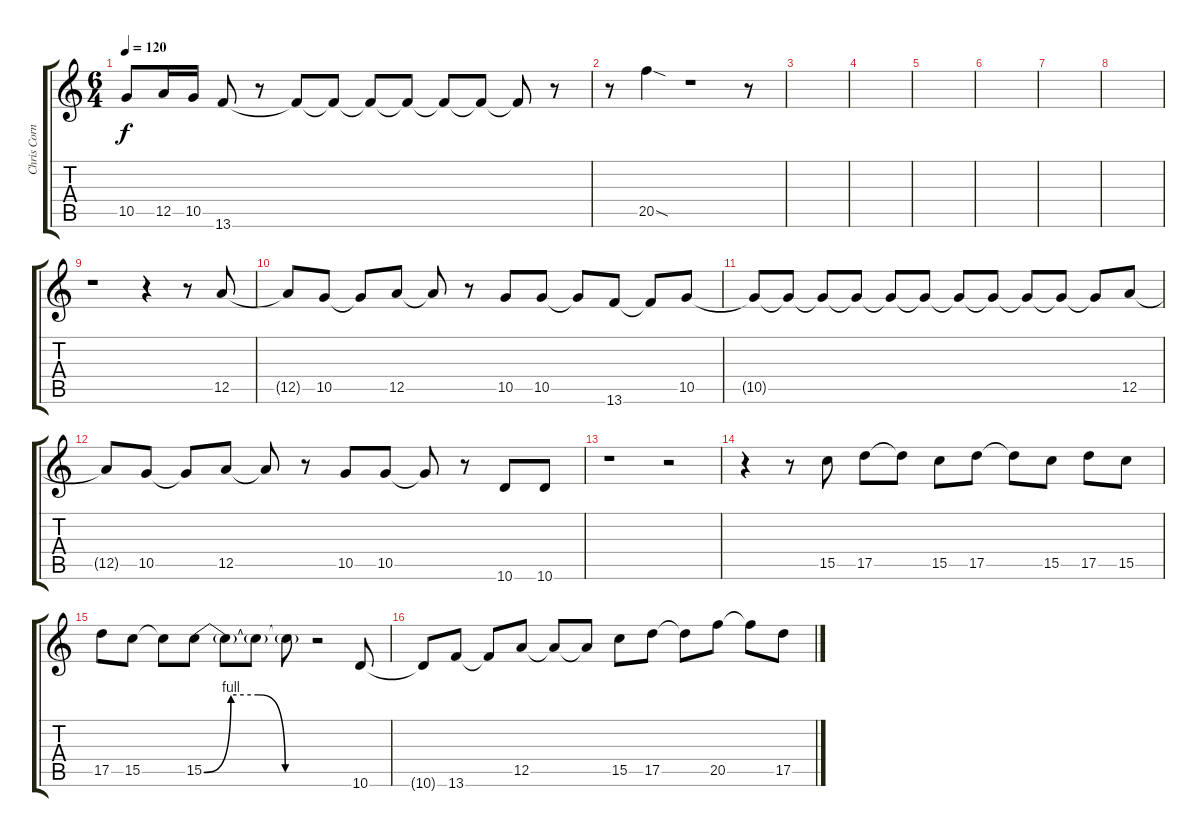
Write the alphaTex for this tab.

\track ("Chris Cornell (Vocals)" "Chris Corn") {instrument distortionguitar}
\staff {score tabs}
\tuning (E4 B3 G3 D3 A2 E2) {hide}
\ts (6 4)
\tempo 120
\clef g2
\ks c
10.5{t}.8{dy f} 12.5.16 10.5.16 13.6.8 r.8 13.6{t}.8 13.6{t}.8 13.6{t}.8 13.6{t}.8 13.6{t}.8 13.6{t}.8 13.6{t}.8 r.8 |
r.8 20.5{sod}.4 r.1 r.8 |
|
|
|
|
|
|
r.1 r.4 r.8 12.5.8 |
12.5{t}.8 10.5.8 10.5{t}.8 12.5.8 12.5{t}.8 r.8 10.5.8 10.5.8 10.5{t}.8 13.6.8 13.6{t}.8 10.5.8 |
10.5{t}.8 10.5{t}.8 10.5{t}.8 10.5{t}.8 10.5{t}.8 10.5{t}.8 10.5{t}.8 10.5{t}.8 10.5{t}.8 10.5{t}.8 10.5{t}.8 12.5.8 |
12.5{t}.8 10.5.8 10.5{t}.8 12.5.8 12.5{t}.8 r.8 10.5.8 10.5.8 10.5{t}.8 r.8 10.6.8 10.6.8 |
r.1 r.2 |
r.4 r.8 15.5.8 17.5.8 17.5{t}.8 15.5.8 17.5.8 17.5{t}.8 15.5.8 17.5.8 15.5.8 |
17.5.8 15.5.8 15.5{t}.8 15.5{be (custom 0 0 15 4 30 4 45 0 60 0)}.8 15.5{t}.8 15.5{t}.8 15.5{t}.8 r.2 10.6.8 |
10.6{t}.8 13.6.8 13.6{t}.8 12.5.8 12.5{t}.8 12.5{t}.8 15.5.8 17.5.8 17.5{t}.8 20.5.8 20.5{t}.8 17.5.8
